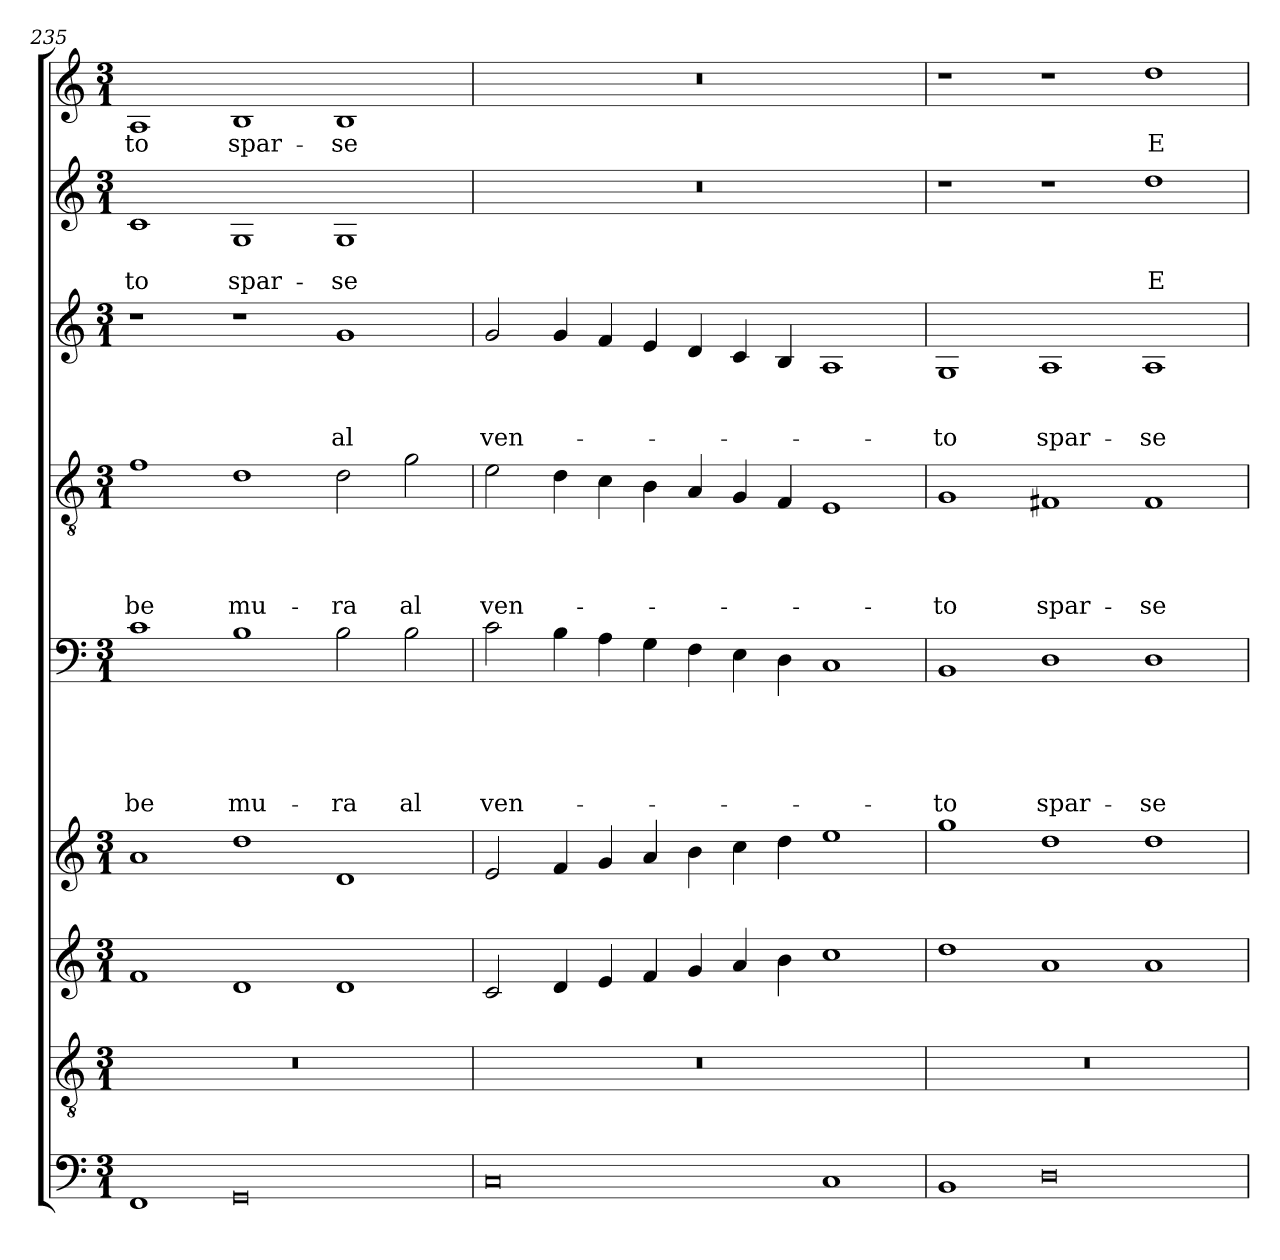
**kern	**kern	**kern	**kern	**kern	**text	**text	**text	**text	**text	**kern	**text	**text	**text	**text	**kern	**text	**text	**text	**kern	**text	**text	**kern	**text
*part9	*part8	*part7	*part6	*part5	*part5	*part5	*part5	*part5	*part5	*part4	*part4	*part4	*part4	*part4	*part3	*part3	*part3	*part3	*part2	*part2	*part2	*part1	*part1
*staff9	*staff8	*staff7	*staff6	*staff5	*staff5	*staff5	*staff5	*staff5	*staff5	*staff4	*staff4	*staff4	*staff4	*staff4	*staff3	*staff3	*staff3	*staff3	*staff2	*staff2	*staff2	*staff1	*staff1
!!LO:LB:g=z
*clefF4	*clefGv2	*clefG2	*clefG2	*clefF4	*	*	*	*	*	*clefGv2	*	*	*	*	*clefG2	*	*	*	*clefG2	*	*	*clefG2	*
*k[]	*k[]	*k[]	*k[]	*k[]	*	*	*	*	*	*k[]	*	*	*	*	*k[]	*	*	*	*k[]	*	*	*k[]	*
*C:	*C:	*C:	*C:	*C:	*	*	*	*	*	*C:	*	*	*	*	*C:	*	*	*	*C:	*	*	*C:	*
*M3/1	*M3/1	*M3/1	*M3/1	*M3/1	*	*	*	*	*	*M3/1	*	*	*	*	*M3/1	*	*	*	*M3/1	*	*	*M3/1	*
=235	=235	=235	=235	=235	=235	=235	=235	=235	=235	=235	=235	=235	=235	=235	=235	=235	=235	=235	=235	=235	=235	=235	=235
!	!	!	!	!	!	!	!	!	!LO:LY:b	!	!	!	!	!LO:LY:b	!	!	!	!	!	!	!LO:LY:b	!	!LO:LY:b
1FF	0.r	1f	1a	1c	.	.	.	.	-be	1f	.	.	.	-be	1r	.	.	.	1c	.	-to	1A	-to
!	!	!	!	!	!	!	!	!	!LO:LY:b	!	!	!	!	!LO:LY:b	!	!	!	!	!	!	!LO:LY:b	!	!LO:LY:b
0GG	.	1d	1dd	1B	.	.	.	.	mu-	1d	.	.	.	mu-	1r	.	.	.	1G	.	spar-	1B	spar-
!	!	!	!	!	!	!	!	!	!LO:LY:b	!	!	!	!	!LO:LY:b	!	!	!	!LO:LY:b	!	!	!LO:LY:b	!	!LO:LY:b
.	.	1d	1d	2B\	.	.	.	.	-ra	2d\	.	.	.	-ra	1g	.	.	al	1G	.	-se	1B	-se
!	!	!	!	!	!	!	!	!	!LO:LY:b	!	!	!	!	!LO:LY:b	!	!	!	!	!	!	!	!	!
.	.	.	.	2B\	.	.	.	.	al	2g\	.	.	.	al	.	.	.	.	.	.	.	.	.
=236	=236	=236	=236	=236	=236	=236	=236	=236	=236	=236	=236	=236	=236	=236	=236	=236	=236	=236	=236	=236	=236	=236	=236
!	!	!	!	!	!	!	!	!	!LO:LY:b	!	!	!	!	!LO:LY:b	!	!	!	!LO:LY:b	!	!	!	!	!
0C	0.r	2c/	2e/	2c\	.	.	.	.	ven-	2e\	.	.	.	ven-	2g/	.	.	ven-	0.r	.	.	0.r	.
.	.	4d/	4f/	4B\	.	.	.	.	.	4d\	.	.	.	.	4g/	.	.	.	.	.	.	.	.
.	.	4e/	4g/	4A\	.	.	.	.	.	4c\	.	.	.	.	4f/	.	.	.	.	.	.	.	.
.	.	4f/	4a/	4G\	.	.	.	.	.	4B\	.	.	.	.	4e/	.	.	.	.	.	.	.	.
.	.	4g/	4b\	4F\	.	.	.	.	.	4A/	.	.	.	.	4d/	.	.	.	.	.	.	.	.
.	.	4a/	4cc\	4E\	.	.	.	.	.	4G/	.	.	.	.	4c/	.	.	.	.	.	.	.	.
.	.	4b\	4dd\	4D\	.	.	.	.	.	4F/	.	.	.	.	4B/	.	.	.	.	.	.	.	.
1C	.	1cc	1ee	1C	.	.	.	.	.	1E	.	.	.	.	1A	.	.	.	.	.	.	.	.
=237	=237	=237	=237	=237	=237	=237	=237	=237	=237	=237	=237	=237	=237	=237	=237	=237	=237	=237	=237	=237	=237	=237	=237
!	!	!	!	!	!	!	!	!	!LO:LY:b	!	!	!	!	!LO:LY:b	!	!	!	!LO:LY:b	!	!	!	!	!
1BB	0.r	1dd	1gg	1BB	.	.	.	.	-to	1G	.	.	.	-to	1G	.	.	-to	1r	.	.	1r	.
!	!	!	!	!	!	!	!	!	!LO:LY:b	!	!	!	!	!LO:LY:b	!	!	!	!LO:LY:b	!	!	!	!	!
0D	.	1a	1dd	1D	.	.	.	.	spar-	1F#X	.	.	.	spar-	1A	.	.	spar-	1r	.	.	1r	.
!	!	!	!	!	!	!	!	!	!LO:LY:b	!	!	!	!	!LO:LY:b	!	!	!	!LO:LY:b	!	!	!LO:LY:b	!	!LO:LY:b
.	.	1a	1dd	1D	.	.	.	.	-se	1F#	.	.	.	-se	1A	.	.	-se	1dd	.	E	1dd	E
=	=	=	=	=	=	=	=	=	=	=	=	=	=	=	=	=	=	=	=	=	=	=	=
*-	*-	*-	*-	*-	*-	*-	*-	*-	*-	*-	*-	*-	*-	*-	*-	*-	*-	*-	*-	*-	*-	*-	*-
